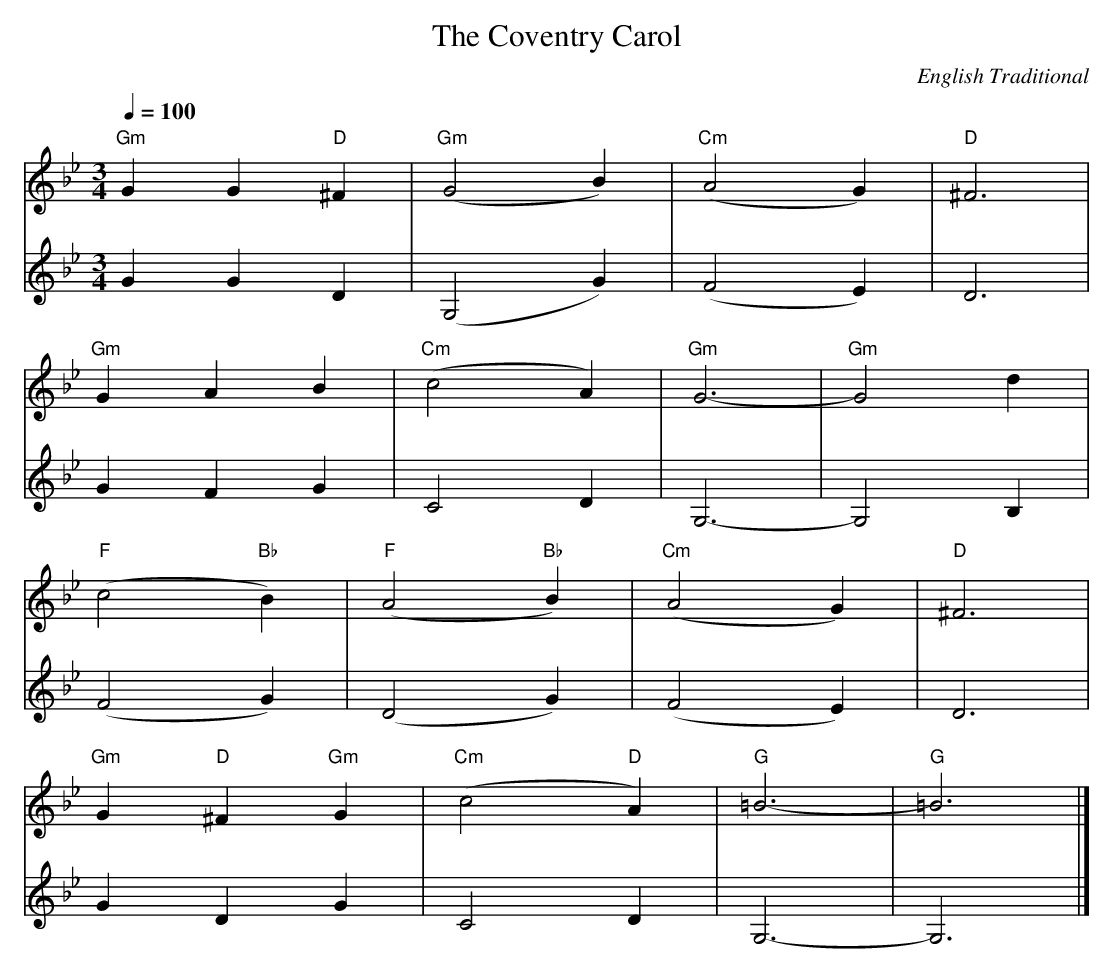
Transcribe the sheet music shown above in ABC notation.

X:1
T: The Coventry Carol
C: English Traditional
M: 3/4
Q: 1/4 = 100
L: 1/4
K: G minor treble
V:1
 "Gm" G G "D" ^F      | "Gm" (G2 B)     | "Cm" (A2 G) | "D" ^F3    |
 "Gm" G A B           | "Cm" (c2 A)     | "Gm" G3 -   | "Gm" G2 d  |
 "F" (c2 "Bb" B)      | "F" (A2 "Bb" B) | "Cm" (A2 G) | "D" ^F3    |
 "Gm" G "D" ^F "Gm" G | "Cm" (c2 "D" A) | "G" =B3 -   | "G" =B3    |]
V:2
      G G D           | (G,2 G)         | (F2 E)      | D3         |
      G F G           | C2 D            | G,3 -       | G,2 B,     |
      (F2 G)          | (D2 G)          | (F2 E)      | D3         |
      G D G           | C2 D            | G,3 -       | G,3        |]
